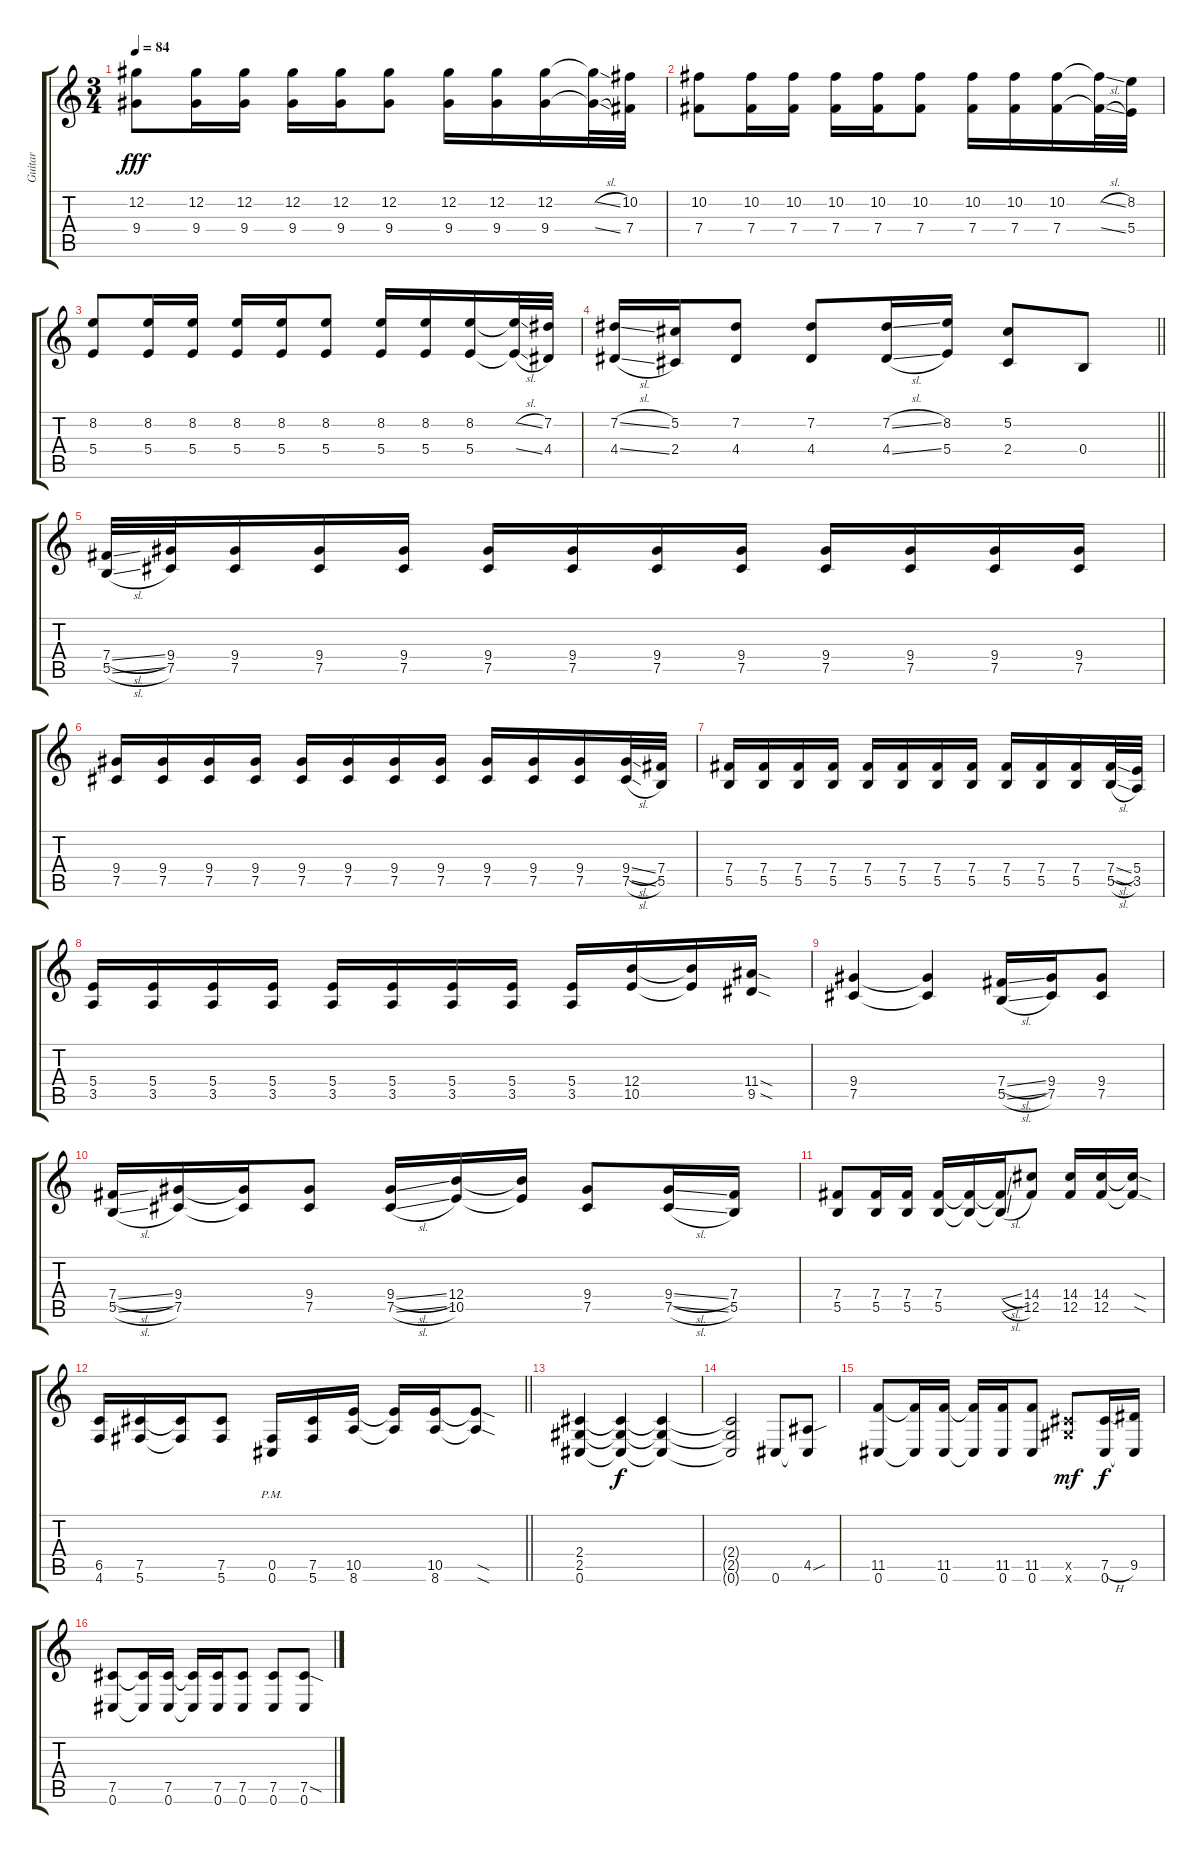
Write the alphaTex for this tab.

\track ("Guitar" "Guitar") {instrument electricguitarclean}
\staff {score tabs}
\tuning (Db4 Ab3 E3 B2 Gb2 Db2) {hide}
\ts (3 4)
\tempo 84
\clef g2
\ks c
(12.2 9.4).8{dy fff} (12.2 9.4).16 (12.2 9.4).16 (12.2 9.4).16 (12.2 9.4).16 (12.2 9.4).8 (12.2 9.4).16 (12.2 9.4).16 (12.2 9.4).16 (12.2{sl t} 9.4{sl t}).32 (10.2 7.4).32 |
(10.2 7.4).8 (10.2 7.4).16 (10.2 7.4).16 (10.2 7.4).16 (10.2 7.4).16 (10.2 7.4).8 (10.2 7.4).16 (10.2 7.4).16 (10.2 7.4).16 (10.2{sl t} 7.4{sl t}).32 (8.2 5.4).32 |
(8.2 5.4).8 (8.2 5.4).16 (8.2 5.4).16 (8.2 5.4).16 (8.2 5.4).16 (8.2 5.4).8 (8.2 5.4).16 (8.2 5.4).16 (8.2 5.4).16 (8.2{sl t} 5.4{sl t}).32 (7.2 4.4).32 |
\barLineRight lightlight
(7.2{sl} 4.4{sl}).16 (5.2 2.4).16 (7.2 4.4).8 (7.2 4.4).8 (7.2{sl} 4.4{sl}).16 (8.2 5.4).16 (5.2 2.4).8 0.4.8 |
\section ("" "")
(7.4{sl} 5.5{sl}).32 (9.4 7.5).32 (9.4 7.5).16 (9.4 7.5).16 (9.4 7.5).16 (9.4 7.5).16 (9.4 7.5).16 (9.4 7.5).16 (9.4 7.5).16 (9.4 7.5).16 (9.4 7.5).16 (9.4 7.5).16 (9.4 7.5).16 |
(9.4 7.5).16 (9.4 7.5).16 (9.4 7.5).16 (9.4 7.5).16 (9.4 7.5).16 (9.4 7.5).16 (9.4 7.5).16 (9.4 7.5).16 (9.4 7.5).16 (9.4 7.5).16 (9.4 7.5).16 (9.4{sl} 7.5{sl}).32 (7.4 5.5).32 |
(7.4 5.5).16 (7.4 5.5).16 (7.4 5.5).16 (7.4 5.5).16 (7.4 5.5).16 (7.4 5.5).16 (7.4 5.5).16 (7.4 5.5).16 (7.4 5.5).16 (7.4 5.5).16 (7.4 5.5).16 (7.4{sl} 5.5{sl}).32 (5.4 3.5).32 |
(5.4 3.5).16 (5.4 3.5).16 (5.4 3.5).16 (5.4 3.5).16 (5.4 3.5).16 (5.4 3.5).16 (5.4 3.5).16 (5.4 3.5).16 (5.4 3.5).16 (12.4 10.5).16 (12.4{t} 10.5{t}).16 (11.4{sod} 9.5{sod}).16 |
(9.4 7.5).4 (9.4{t} 7.5{t}).4 (7.4{sl} 5.5{sl}).16 (9.4 7.5).16 (9.4 7.5).8 |
(7.4{sl} 5.5{sl}).16 (9.4 7.5).16 (9.4{t} 7.5{t}).16 (9.4 7.5).8 (9.4{sl} 7.5{sl}).16 (12.4 10.5).16 (12.4{t} 10.5{t}).16 (9.4 7.5).8 (9.4{sl} 7.5{sl}).16 (7.4 5.5).16 |
(7.4 5.5).8 (7.4 5.5).16 (7.4 5.5).16 (7.4 5.5).16 (7.4{t} 5.5{t}).16 (7.4{sl t} 5.5{sl t}).16 (14.4 12.5).8 (14.4 12.5).16 (14.4 12.5).16 (14.4{sod t} 12.5{sod t}).16 |
\barLineRight lightlight
(6.5 4.6).16 (7.5 5.6).16 (7.5{t} 5.6{t}).16 (7.5 5.6).8 (0.5{pm} 0.6{pm}).16 (7.5 5.6).16 (10.5 8.6).16 (10.5{t} 8.6{t}).16 (10.5 8.6).16 (10.5{sod t} 8.6{sod t}).8 |
\section ("" "")
(2.4 2.5 0.6).4 (2.4{t} 2.5{t} 0.6{t}).4{dy f} (2.4{t} 2.5{t} 0.6{t}).4 |
(2.4{t} 2.5{t} 0.6{t}).2 0.6.8{instrument electricguitarclean} (4.5{sou} 0.6{t}).8 |
(11.5 0.6).8 (11.5{t} 0.6{t}).16 (11.5 0.6).16 (11.5{t} 0.6{t}).16 (11.5 0.6).16 (11.5 0.6).8 (7.5{x} 7.6{x}).8{dy mf} (7.5{h} 0.6).16{dy f} (9.5 0.6{t}).16 |
(7.5 0.6).8 (7.5{t} 0.6{t}).16 (7.5 0.6).16 (7.5{t} 0.6{t}).16 (7.5 0.6).16 (7.5 0.6).8 (7.5 0.6).8 (7.5{sod} 0.6).8
